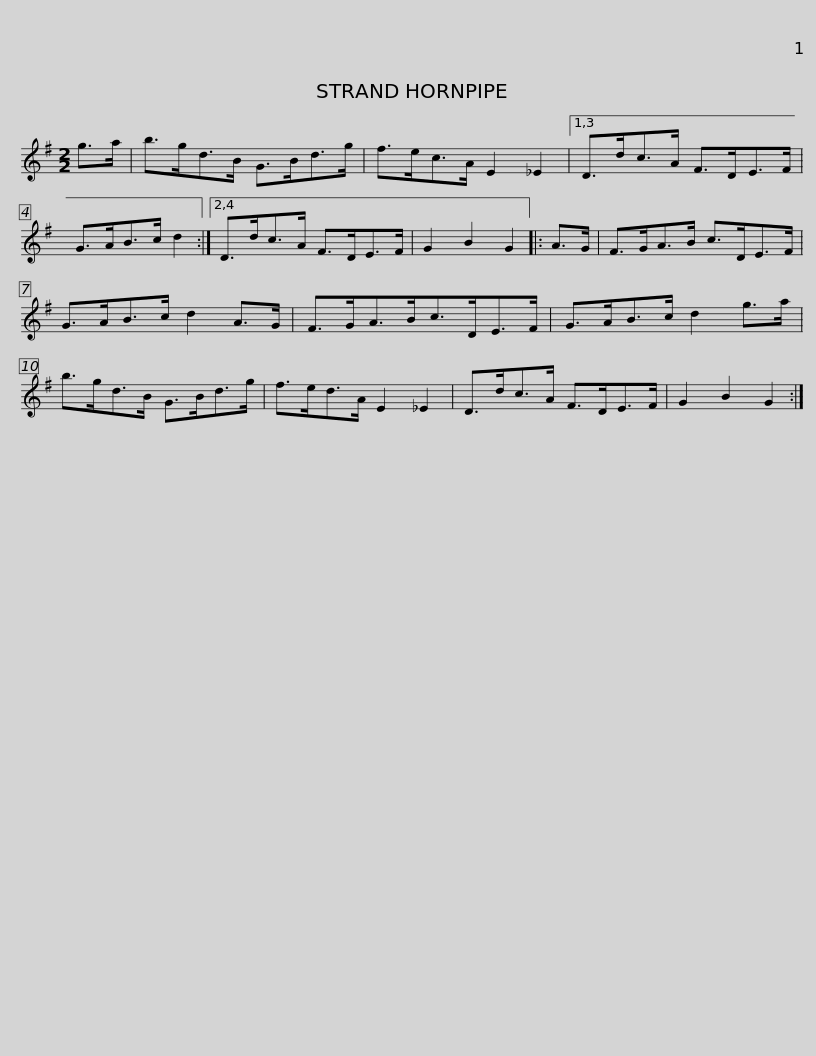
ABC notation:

X:1
L:1/8
M:2/2
I:linebreak $
K:G
V:1 treble
V:1
 g>a | b>gd>B G>Bd>g | f>ec>A E2 _E2 |1,3 D>dc>A F>DE>F | G>AB>c d2 :|2,4$ %5
 D>dc>A F>DE>F | G2 B2 G2 |: A>G | F>GA>B c>DE>F | G>AB>c d2 A>G | %10
 F>GA>Bc>DE>F |$ G>AB>c d2 g>a | b>gd>B G>Bd>g | f>ed>A E2 _E2 | D>dc>A F>DE>F | %15
 G2 B2 G2 :| %16
